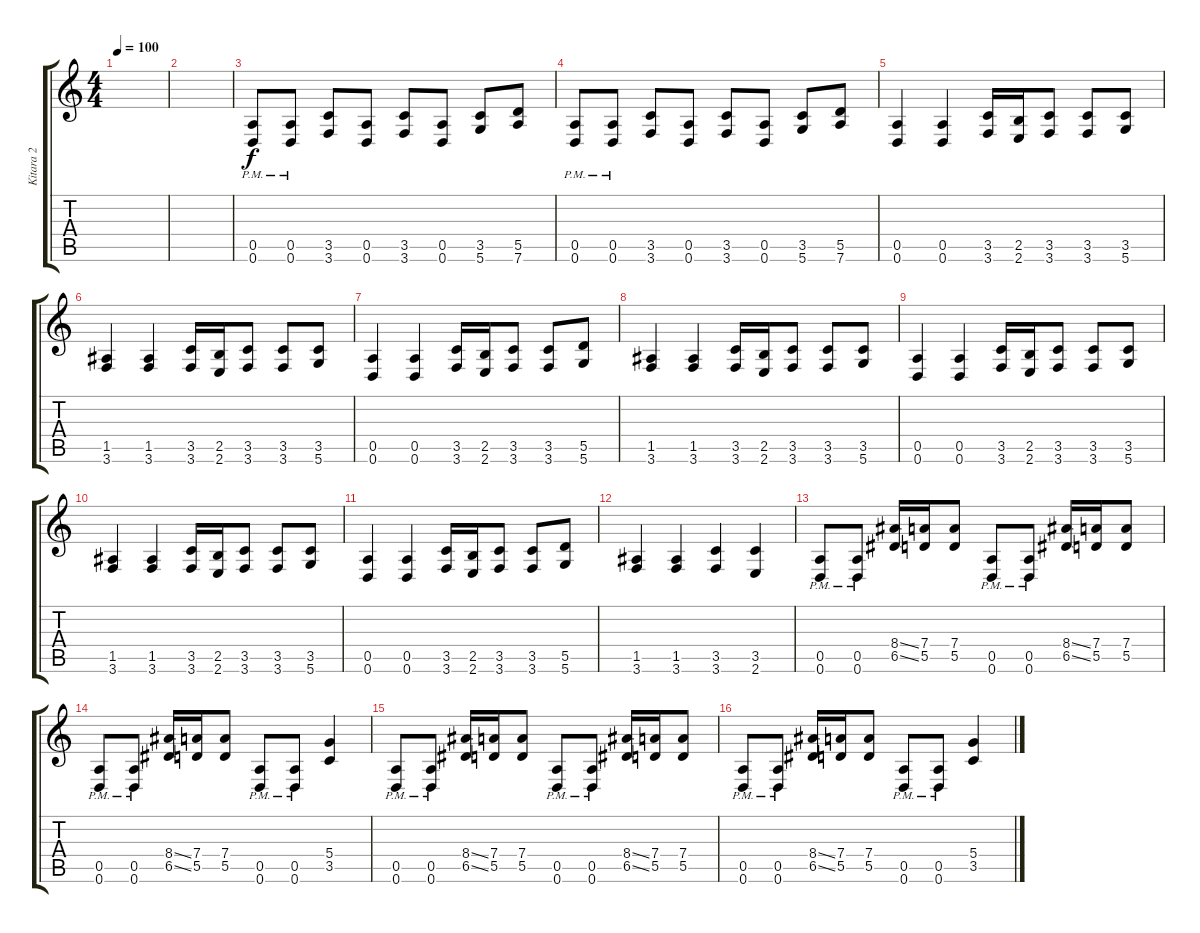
\track ("Kitara 2" "Kitara 2") {instrument distortionguitar}
\staff {score tabs}
\tuning (E4 B3 G3 D3 A2 D2) {hide}
\ts (4 4)
\tempo 100
\clef g2
\ks c
|
|
(0.5{pm} 0.6{pm}).8 (0.5{pm} 0.6{pm}).8 (3.5 3.6).8 (0.5 0.6).8 (3.5 3.6).8 (0.5 0.6).8 (3.5 5.6).8 (5.5 7.6).8 |
(0.5{pm} 0.6{pm}).8 (0.5{pm} 0.6{pm}).8 (3.5 3.6).8 (0.5 0.6).8 (3.5 3.6).8 (0.5 0.6).8 (3.5 5.6).8 (5.5 7.6).8 |
(0.5 0.6).4 (0.5 0.6).4 (3.5 3.6).16 (2.5 2.6).16 (3.5 3.6).8 (3.5 3.6).8 (3.5 5.6).8 |
(1.5 3.6).4 (1.5 3.6).4 (3.5 3.6).16 (2.5 2.6).16 (3.5 3.6).8 (3.5 3.6).8 (3.5 5.6).8 |
(0.5 0.6).4 (0.5 0.6).4 (3.5 3.6).16 (2.5 2.6).16 (3.5 3.6).8 (3.5 3.6).8 (5.5 5.6).8 |
(1.5 3.6).4 (1.5 3.6).4 (3.5 3.6).16 (2.5 2.6).16 (3.5 3.6).8 (3.5 3.6).8 (3.5 5.6).8 |
(0.5 0.6).4 (0.5 0.6).4 (3.5 3.6).16 (2.5 2.6).16 (3.5 3.6).8 (3.5 3.6).8 (3.5 5.6).8 |
(1.5 3.6).4 (1.5 3.6).4 (3.5 3.6).16 (2.5 2.6).16 (3.5 3.6).8 (3.5 3.6).8 (3.5 5.6).8 |
(0.5 0.6).4 (0.5 0.6).4 (3.5 3.6).16 (2.5 2.6).16 (3.5 3.6).8 (3.5 3.6).8 (5.5 5.6).8 |
(1.5 3.6).4 (1.5 3.6).4 (3.5 3.6).4 (3.5 2.6).4 |
(0.5{pm} 0.6{pm}).8 (0.5{pm} 0.6{pm}).8 (8.4{ss} 6.5{ss}).16 (7.4 5.5).16 (7.4 5.5).8 (0.5{pm} 0.6{pm}).8 (0.5{pm} 0.6{pm}).8 (8.4{ss} 6.5{ss}).16 (7.4 5.5).16 (7.4 5.5).8 |
(0.5{pm} 0.6{pm}).8 (0.5{pm} 0.6{pm}).8 (8.4{ss} 6.5{ss}).16 (7.4 5.5).16 (7.4 5.5).8 (0.5{pm} 0.6{pm}).8 (0.5{pm} 0.6{pm}).8 (5.4 3.5).4 |
(0.5{pm} 0.6{pm}).8 (0.5{pm} 0.6{pm}).8 (8.4{ss} 6.5{ss}).16 (7.4 5.5).16 (7.4 5.5).8 (0.5{pm} 0.6{pm}).8 (0.5{pm} 0.6{pm}).8 (8.4{ss} 6.5{ss}).16 (7.4 5.5).16 (7.4 5.5).8 |
(0.5{pm} 0.6{pm}).8 (0.5{pm} 0.6{pm}).8 (8.4{ss} 6.5{ss}).16 (7.4 5.5).16 (7.4 5.5).8 (0.5{pm} 0.6{pm}).8 (0.5{pm} 0.6{pm}).8 (5.4 3.5).4
